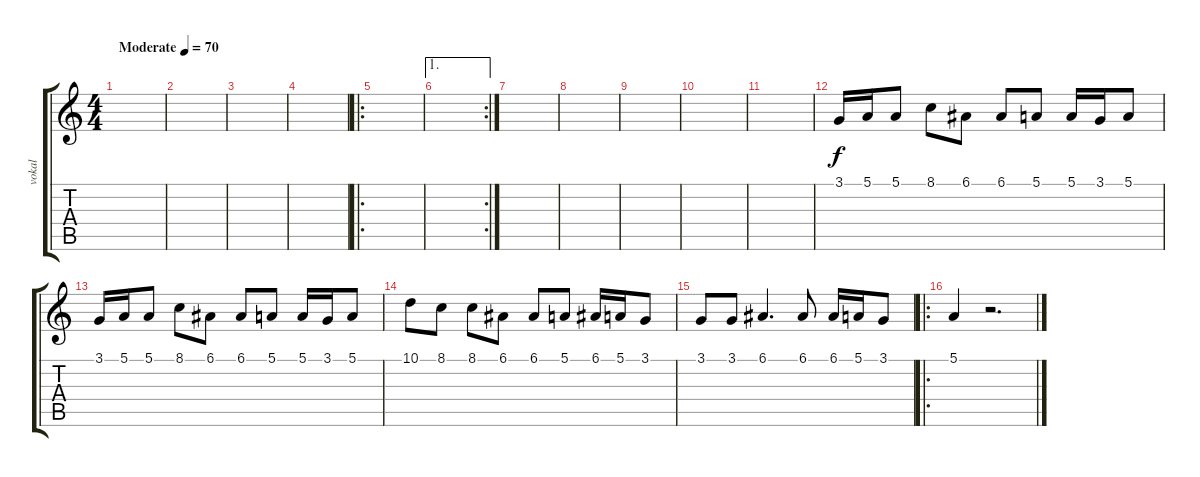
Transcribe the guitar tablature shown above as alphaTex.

\track ("vokal" "vokal") {instrument violin}
\staff {score tabs}
\tuning (E4 B3 G3 D3 A2 E2) {hide}
\ts (4 4)
\tempo (70 "Moderate")
\clef g2
\ks c
|
|
|
|
\ro
|
\ae 1
\rc 2
|
|
|
|
|
|
3.1.16 5.1.16 5.1.8 8.1.8 6.1.8 6.1.8 5.1.8 5.1.16 3.1.16 5.1.8 |
3.1.16 5.1.16 5.1.8 8.1.8 6.1.8 6.1.8 5.1.8 5.1.16 3.1.16 5.1.8 |
10.1.8 8.1.8 8.1.8 6.1.8 6.1.8 5.1.8 6.1.16 5.1.16 3.1.8 |
3.1.8 3.1.8 6.1.4{d} 6.1.8 6.1.16 5.1.16 3.1.8 |
\ro
5.1.4 r.2{d}
